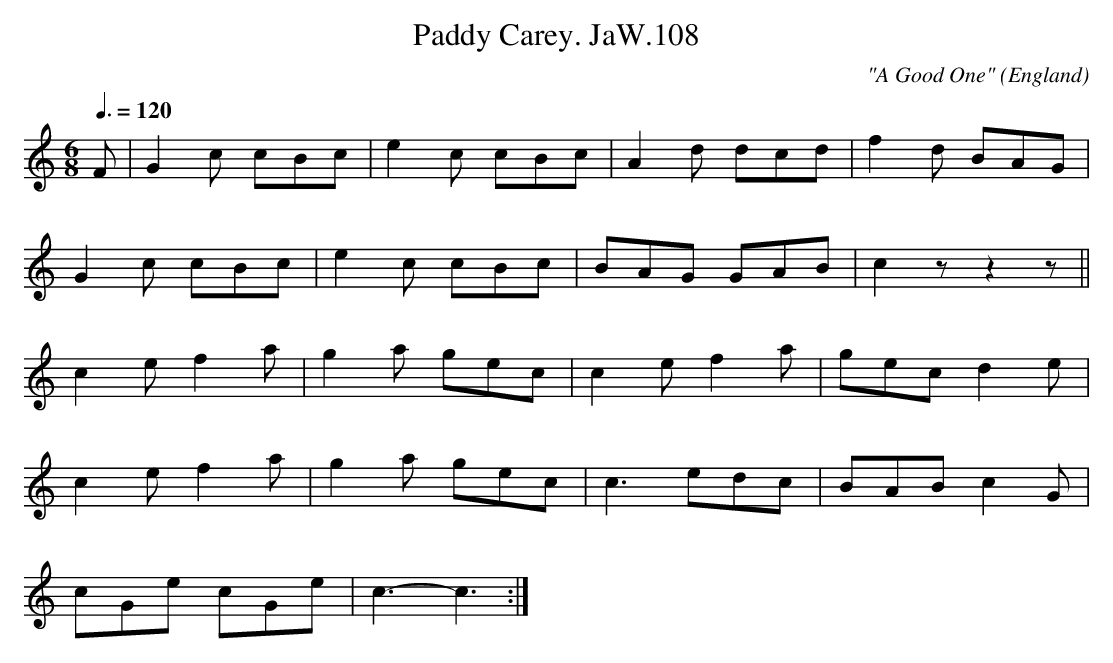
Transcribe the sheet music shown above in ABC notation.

X:1
T:Paddy Carey. JaW.108
C:"A Good One"
L:1/8
M:6/8
O:England
Q:3/8=120
K:C
F|G2c cBc|e2c cBc|A2d dcd|f2d BAG|!
G2c cBc|e2c cBc|BAG GAB|c2zz2z||!
c2ef2a|g2a gec|c2ef2a|gec d2e|!
c2ef2a|g2a gec|c3 edc|BAB c2G|!
cGe cGe|c3-c3:|
